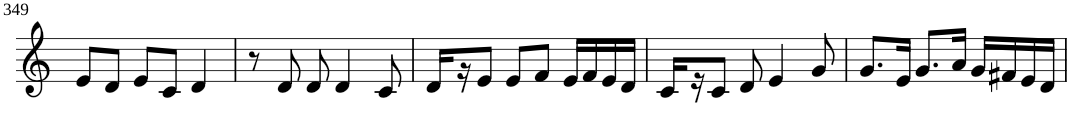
**kern
*part1
*staff1
*I"Violin
!!LO:PB:g=z
*clefG2
*k[]
*C:
*M3/4
=349
8e/L
8d/J
8e/L
8c/J
4d/
=350
8r
8d/
8d/
4d/
8c/
=351
16d/LL
16r
8e/J
8e/L
8f/J
16e/LL
16f/
16e/
16d/JJ
=352
16c/LL
16r
8c/J
8d/
4e/
8g/
=353
8.g/L
16e/Jk
8.g/L
16a/Jk
16g/LL
16f#X/
16e/
16d/JJ
=
*-
